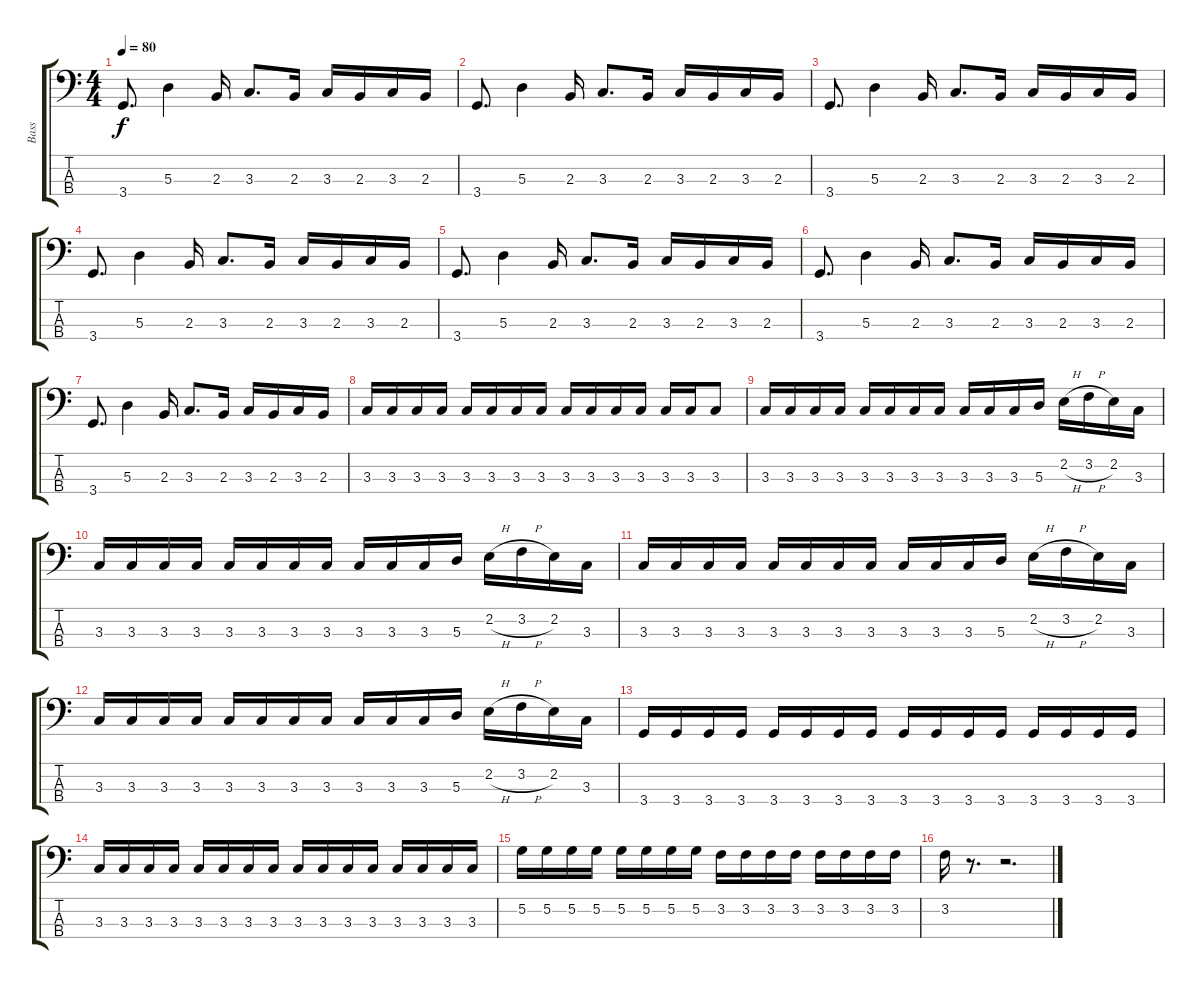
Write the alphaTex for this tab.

\track ("Bass" "Bass") {instrument electricbassfinger}
\staff {score tabs}
\tuning (G2 D2 A1 E1) {hide}
\ts (4 4)
\tempo 80
\clef f4
\ks c
3.4.8{d dy f} 5.3.4 2.3.16 3.3.8{d} 2.3.16 3.3.16 2.3.16 3.3.16 2.3.16 |
3.4.8{d} 5.3.4 2.3.16 3.3.8{d} 2.3.16 3.3.16 2.3.16 3.3.16 2.3.16 |
3.4.8{d} 5.3.4 2.3.16 3.3.8{d} 2.3.16 3.3.16 2.3.16 3.3.16 2.3.16 |
3.4.8{d} 5.3.4 2.3.16 3.3.8{d} 2.3.16 3.3.16 2.3.16 3.3.16 2.3.16 |
3.4.8{d} 5.3.4 2.3.16 3.3.8{d} 2.3.16 3.3.16 2.3.16 3.3.16 2.3.16 |
3.4.8{d} 5.3.4 2.3.16 3.3.8{d} 2.3.16 3.3.16 2.3.16 3.3.16 2.3.16 |
3.4.8{d} 5.3.4 2.3.16 3.3.8{d} 2.3.16 3.3.16 2.3.16 3.3.16 2.3.16 |
3.3.16 3.3.16 3.3.16 3.3.16 3.3.16 3.3.16 3.3.16 3.3.16 3.3.16 3.3.16 3.3.16 3.3.16 3.3.16 3.3.16 3.3.8 |
3.3.16 3.3.16 3.3.16 3.3.16 3.3.16 3.3.16 3.3.16 3.3.16 3.3.16 3.3.16 3.3.16 5.3.16 2.2{h}.16 3.2{h}.16 2.2.16 3.3.16 |
3.3.16 3.3.16 3.3.16 3.3.16 3.3.16 3.3.16 3.3.16 3.3.16 3.3.16 3.3.16 3.3.16 5.3.16 2.2{h}.16 3.2{h}.16 2.2.16 3.3.16 |
3.3.16 3.3.16 3.3.16 3.3.16 3.3.16 3.3.16 3.3.16 3.3.16 3.3.16 3.3.16 3.3.16 5.3.16 2.2{h}.16 3.2{h}.16 2.2.16 3.3.16 |
3.3.16 3.3.16 3.3.16 3.3.16 3.3.16 3.3.16 3.3.16 3.3.16 3.3.16 3.3.16 3.3.16 5.3.16 2.2{h}.16 3.2{h}.16 2.2.16 3.3.16 |
3.4.16 3.4.16 3.4.16 3.4.16 3.4.16 3.4.16 3.4.16 3.4.16 3.4.16 3.4.16 3.4.16 3.4.16 3.4.16 3.4.16 3.4.16 3.4.16 |
3.3.16 3.3.16 3.3.16 3.3.16 3.3.16 3.3.16 3.3.16 3.3.16 3.3.16 3.3.16 3.3.16 3.3.16 3.3.16 3.3.16 3.3.16 3.3.16 |
5.2.16 5.2.16 5.2.16 5.2.16 5.2.16 5.2.16 5.2.16 5.2.16 3.2.16 3.2.16 3.2.16 3.2.16 3.2.16 3.2.16 3.2.16 3.2.16 |
3.2.16 r.8{d} r.2{d}
